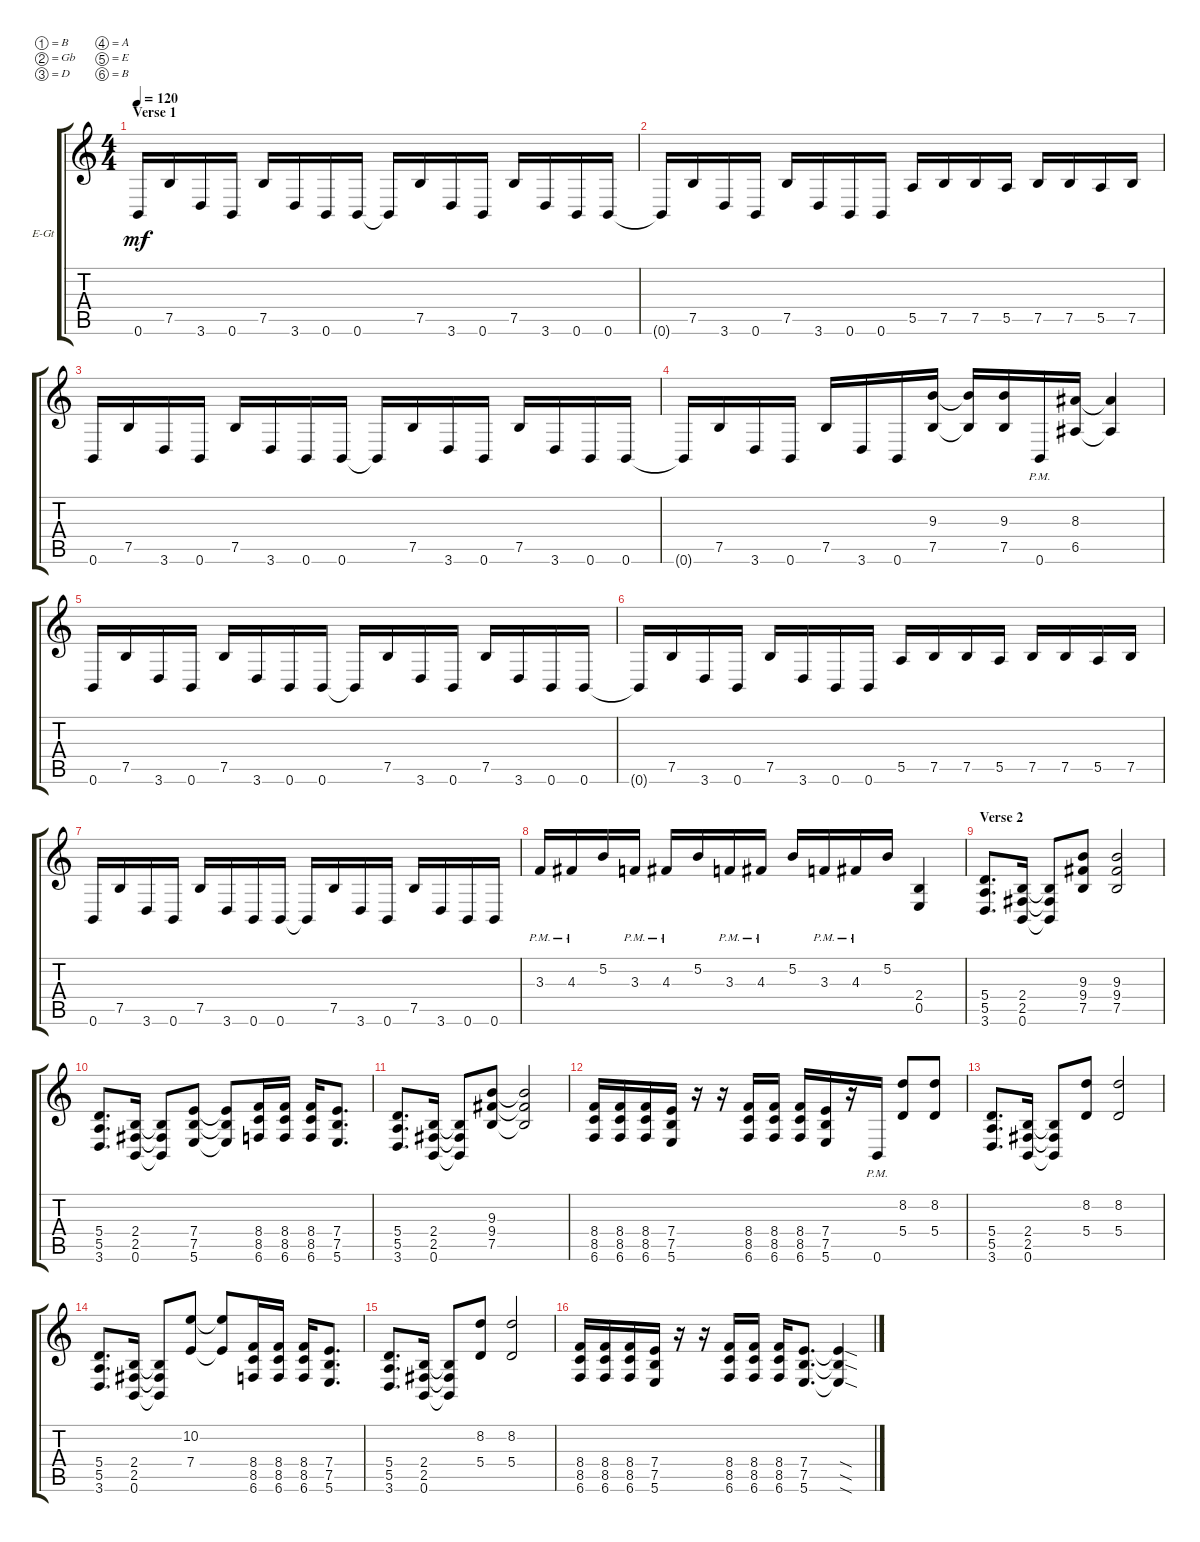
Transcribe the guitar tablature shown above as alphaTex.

\bracketExtendMode groupsimilarinstruments
\firstSystemTrackNameOrientation horizontal
\otherSystemsTrackNameOrientation horizontal
\track ("Electric Guitar 1" "E-Gt") {instrument distortionguitar}
\staff {score tabs}
\tuning (B3 Gb3 D3 A2 E2 B1)
\ts (4 4)
\section ("" "Verse 1")
\tempo 120
\clef g2
\ks c
0.6.16{dy mf} 7.5.16 3.6.16 0.6.16 7.5.16 3.6.16 0.6.16 0.6.16 0.6{t}.16 7.5.16 3.6.16 0.6.16 7.5.16 3.6.16 0.6.16 0.6.16 |
0.6{t}.16 7.5.16 3.6.16 0.6.16 7.5.16 3.6.16 0.6.16 0.6.16 5.5.16 7.5.16 7.5.16 5.5.16 7.5.16 7.5.16 5.5.16 7.5.16 |
0.6.16 7.5.16 3.6.16 0.6.16 7.5.16 3.6.16 0.6.16 0.6.16 0.6{t}.16 7.5.16 3.6.16 0.6.16 7.5.16 3.6.16 0.6.16 0.6.16 |
0.6{t}.16 7.5.16 3.6.16 0.6.16 7.5.16 3.6.16 0.6.16 (7.5 9.3).16 (7.5{t} 9.3{t}).16 (7.5 9.3).16 0.6{pm}.16 (6.5 8.3).16 (6.5{t} 8.3{t}).4 |
0.6.16 7.5.16 3.6.16 0.6.16 7.5.16 3.6.16 0.6.16 0.6.16 0.6{t}.16 7.5.16 3.6.16 0.6.16 7.5.16 3.6.16 0.6.16 0.6.16 |
0.6{t}.16 7.5.16 3.6.16 0.6.16 7.5.16 3.6.16 0.6.16 0.6.16 5.5.16 7.5.16 7.5.16 5.5.16 7.5.16 7.5.16 5.5.16 7.5.16 |
0.6.16 7.5.16 3.6.16 0.6.16 7.5.16 3.6.16 0.6.16 0.6.16 0.6{t}.16 7.5.16 3.6.16 0.6.16 7.5.16 3.6.16 0.6.16 0.6.16 |
3.3{pm}.16 4.3{pm}.16 5.2.16 3.3{pm}.16 4.3{pm}.16 5.2.16 3.3{pm}.16 4.3{pm}.16 5.2.16 3.3{pm}.16 4.3{pm}.16 5.2.16 (2.4 0.5).4 |
\section ("" "Verse 2")
(3.6 5.4 5.5).8{d} (0.6 2.5 2.4).16 (0.6{t} 2.5{t} 2.4{t}).8 (7.5 9.4 9.3).8 (9.3 9.4 7.5).2 |
(3.6 5.4 5.5).8{d} (0.6 2.5 2.4).16 (0.6{t} 2.5{t} 2.4{t}).8 (5.6 7.5 7.4).8 (5.6{t} 7.5{t} 7.4{t}).8 (6.6 8.5 8.4).16 (8.4 8.5 6.6).16 (6.6 8.5 8.4).16 (5.6 7.5 7.4).8{d} |
(3.6 5.4 5.5).8{d} (0.6 2.5 2.4).16 (0.6{t} 2.5{t} 2.4{t}).8 (7.5 9.4 9.3).8 (9.3{t} 9.4{t} 7.5{t}).2 |
(6.6 8.5 8.4).16 (8.4 8.5 6.6).16 (6.6 8.5 8.4).16 (5.6 7.5 7.4).16 r.16 r.16 (6.6 8.5 8.4).16 (8.4 8.5 6.6).16 (6.6 8.5 8.4).16 (5.6 7.5 7.4).16 r.16 0.6{pm}.16 (5.4 8.2).8 (5.4 8.2).8 |
(3.6 5.4 5.5).8{d} (0.6 2.5 2.4).16 (0.6{t} 2.5{t} 2.4{t}).8 (5.4 8.2).8 (5.4 8.2).2 |
(3.6 5.4 5.5).8{d} (0.6 2.5 2.4).16 (0.6{t} 2.5{t} 2.4{t}).8 (7.4 10.2).8 (7.4{t} 10.2{t}).8 (6.6 8.5 8.4).16 (8.4 8.5 6.6).16 (6.6 8.5 8.4).16 (5.6 7.5 7.4).8{d} |
(3.6 5.4 5.5).8{d} (0.6 2.5 2.4).16 (0.6{t} 2.5{t} 2.4{t}).8 (5.4 8.2).8 (5.4 8.2).2 |
(6.6 8.5 8.4).16 (8.4 8.5 6.6).16 (6.6 8.5 8.4).16 (5.6 7.5 7.4).16 r.16 r.16 (6.6 8.5 8.4).16 (8.4 8.5 6.6).16 (6.6 8.5 8.4).16 (5.6 7.5 7.4).8{d} (5.6{sod t} 7.5{sod t} 7.4{sod t}).4
